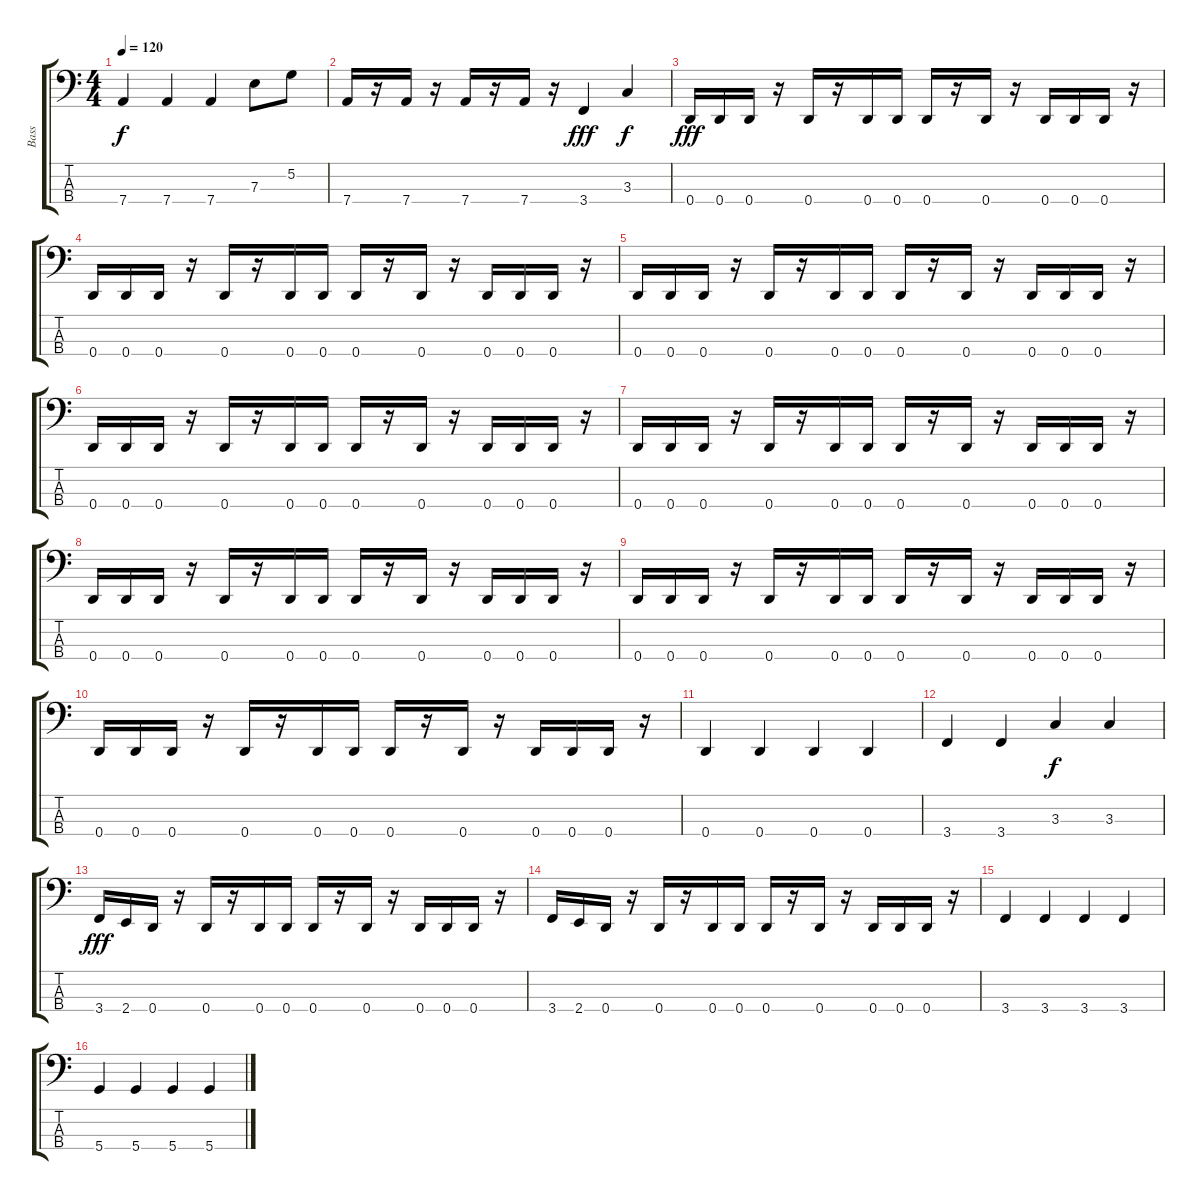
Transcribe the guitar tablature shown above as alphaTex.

\track ("Bass" "Bass") {instrument electricbassfinger}
\staff {score tabs}
\tuning (G2 D2 A1 D1) {hide}
\ts (4 4)
\tempo 120
\clef f4
\ks c
7.4.4{dy f} 7.4.4 7.4.4 7.3.8 5.2.8 |
7.4.16 r.16 7.4.16 r.16 7.4.16 r.16 7.4.16 r.16 3.4.4{dy fff} 3.3.4{dy f} |
0.4.16{dy fff} 0.4.16 0.4.16 r.16 0.4.16 r.16 0.4.16 0.4.16 0.4.16 r.16 0.4.16 r.16 0.4.16 0.4.16 0.4.16 r.16 |
0.4.16 0.4.16 0.4.16 r.16 0.4.16 r.16 0.4.16 0.4.16 0.4.16 r.16 0.4.16 r.16 0.4.16 0.4.16 0.4.16 r.16 |
0.4.16 0.4.16 0.4.16 r.16 0.4.16 r.16 0.4.16 0.4.16 0.4.16 r.16 0.4.16 r.16 0.4.16 0.4.16 0.4.16 r.16 |
0.4.16 0.4.16 0.4.16 r.16 0.4.16 r.16 0.4.16 0.4.16 0.4.16 r.16 0.4.16 r.16 0.4.16 0.4.16 0.4.16 r.16 |
0.4.16 0.4.16 0.4.16 r.16 0.4.16 r.16 0.4.16 0.4.16 0.4.16 r.16 0.4.16 r.16 0.4.16 0.4.16 0.4.16 r.16 |
0.4.16 0.4.16 0.4.16 r.16 0.4.16 r.16 0.4.16 0.4.16 0.4.16 r.16 0.4.16 r.16 0.4.16 0.4.16 0.4.16 r.16 |
0.4.16 0.4.16 0.4.16 r.16 0.4.16 r.16 0.4.16 0.4.16 0.4.16 r.16 0.4.16 r.16 0.4.16 0.4.16 0.4.16 r.16 |
0.4.16 0.4.16 0.4.16 r.16 0.4.16 r.16 0.4.16 0.4.16 0.4.16 r.16 0.4.16 r.16 0.4.16 0.4.16 0.4.16 r.16 |
0.4.4 0.4.4 0.4.4 0.4.4 |
3.4.4 3.4.4 3.3.4{dy f} 3.3.4 |
3.4.16{dy fff} 2.4.16 0.4.16 r.16 0.4.16 r.16 0.4.16 0.4.16 0.4.16 r.16 0.4.16 r.16 0.4.16 0.4.16 0.4.16 r.16 |
3.4.16 2.4.16 0.4.16 r.16 0.4.16 r.16 0.4.16 0.4.16 0.4.16 r.16 0.4.16 r.16 0.4.16 0.4.16 0.4.16 r.16 |
3.4.4 3.4.4 3.4.4 3.4.4 |
5.4.4 5.4.4 5.4.4 5.4.4
